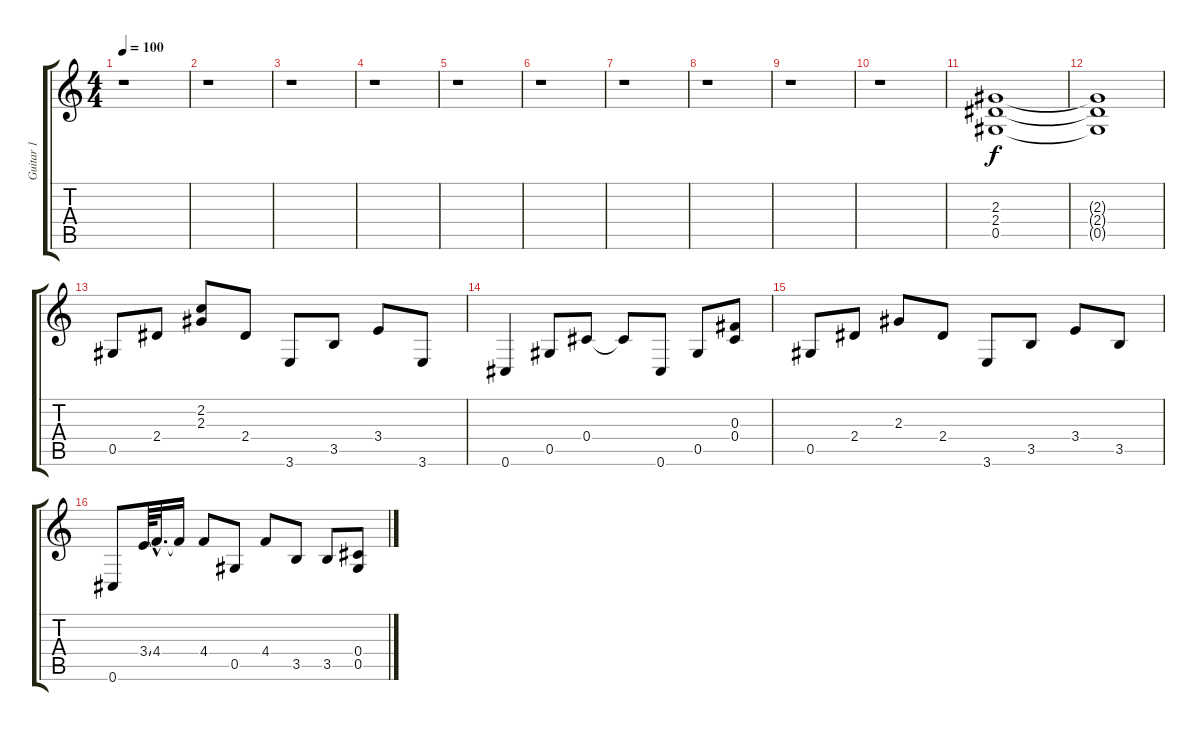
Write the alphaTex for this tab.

\track ("Guitar 1" "Guitar 1") {instrument electricguitarclean}
\staff {score tabs}
\tuning (Eb4 Bb3 Gb3 Db3 Ab2 Db2) {hide}
\ts (4 4)
\tempo 100
\clef g2
\ks c
r.1{dy f} |
r.1 |
r.1 |
r.1 |
r.1 |
r.1 |
r.1 |
r.1 |
r.1 |
r.1 |
(2.3 2.4 0.5).1 |
(2.3{t} 2.4{t} 0.5{t}).1 |
0.5.8 2.4.8 (2.2 2.3).8 2.4.8 3.6.8 3.5.8 3.4.8 3.6.8 |
0.6.4 0.5.8 0.4.8 0.4{t}.8 0.6.8 0.5.8 (0.3 0.4).8 |
0.5.8 2.4.8 2.3.8 2.4.8 3.6.8 3.5.8 3.4.8 3.5.8 |
0.6.8 3.4{ss}.64 4.4{hac}.32{d} 4.4{t}.16 4.4.8 0.5.8 4.4.8 3.5.8 3.5.8 (0.4 0.5).8
